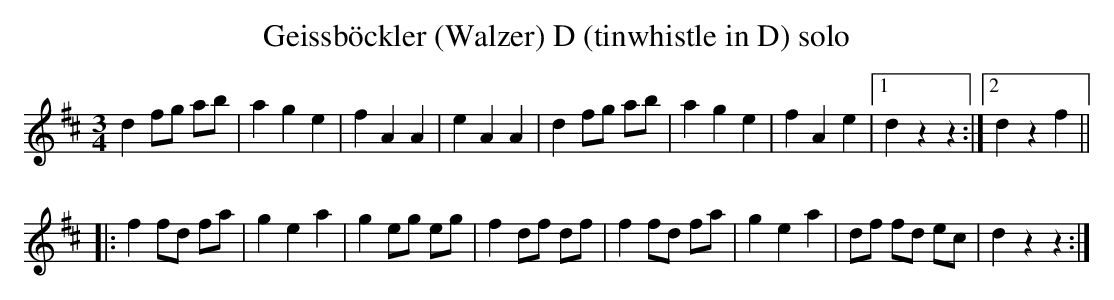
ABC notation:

X:1
T:Geissb\"ockler (Walzer) D (tinwhistle in D) solo
M:3/4
L:1/8
K:D transpose=12
d2 fg ab | a2g2e2 | f2A2A2 | e2A2A2 | d2 fg ab | a2g2e2 | f2A2e2 |1 d2z2z2 :|2 d2z2f2 ||
|: f2 fd fa | g2e2a2 | g2eg eg | f2 df df | f2 fd fa | g2e2a2 | df fd ec | d2z2z2 :|
